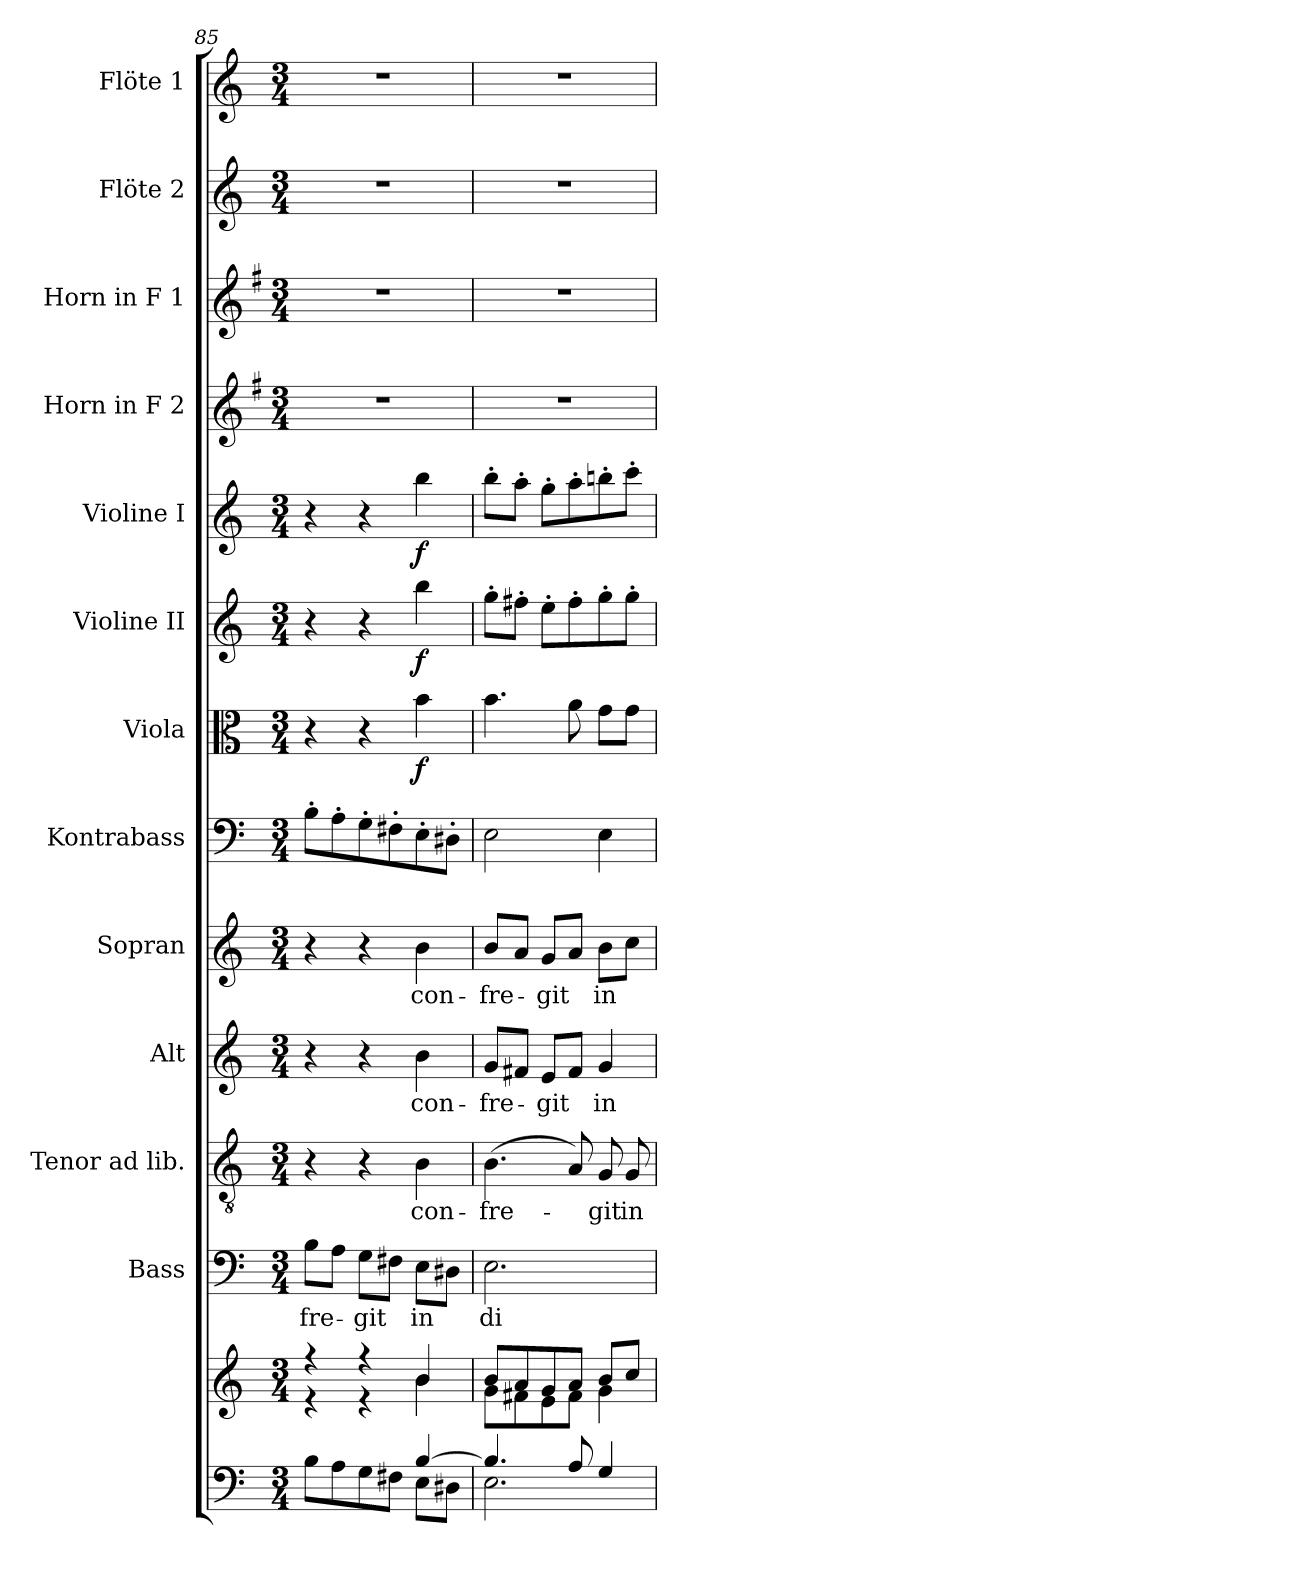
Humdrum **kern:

**kern	**kern	**kern	**text	**kern	**text	**kern	**text	**kern	**text	**kern	**kern	**dynam	**kern	**dynam	**kern	**dynam	**kern	**kern	**kern	**kern
*part13	*part13	*part12	*part12	*part11	*part11	*part10	*part10	*part9	*part9	*part8	*part7	*part7	*part6	*part6	*part5	*part5	*part4	*part3	*part2	*part1
*staff14	*staff13	*staff12	*staff12	*staff11	*staff11	*staff10	*staff10	*staff9	*staff9	*staff8	*staff7	*staff7	*staff6	*staff6	*staff5	*staff5	*staff4	*staff3	*staff2	*staff1
*	*	*I"Bass	*	*I"Tenor ad lib.	*	*I"Alt	*	*I"Sopran	*	*I"Kontrabass	*I"Viola	*	*I"Violine II	*	*I"Violine I	*	*I"Horn in F 2	*I"Horn in F 1	*I"Flöte 2	*I"Flöte 1
*	*	*I'B.	*	*I'T.	*	*I'A.	*	*I'S.	*	*I'Kb.	*I'Vla.	*	*I'Vl. II	*	*I'Vl. I	*	*	*	*I'Fl. 2	*I'Fl. 1
*clefF4	*clefG2	*clefF4	*	*clefGv2	*	*clefG2	*	*clefG2	*	*clefF4	*clefC3	*	*clefG2	*	*clefG2	*	*clefG2	*clefG2	*clefG2	*clefG2
*	*	*	*	*	*	*	*	*	*	*ITrd7c12	*	*	*	*	*	*	*ITrd4c7	*ITrd4c7	*	*
*k[]	*k[]	*k[]	*	*k[]	*	*k[]	*	*k[]	*	*k[]	*k[]	*	*k[]	*	*k[]	*	*k[]	*k[]	*k[]	*k[]
*C:	*C:	*C:	*	*C:	*	*C:	*	*C:	*	*C:	*C:	*	*C:	*	*C:	*	*C:	*C:	*C:	*C:
*M3/4	*M3/4	*M3/4	*	*M3/4	*	*M3/4	*	*M3/4	*	*M3/4	*M3/4	*	*M3/4	*	*M3/4	*	*M3/4	*M3/4	*M3/4	*M3/4
=85	=85	=85	=85	=85	=85	=85	=85	=85	=85	=85	=85	=85	=85	=85	=85	=85	=85	=85	=85	=85
*^	*^	*	*	*	*	*	*	*	*	*	*	*	*	*	*	*	*	*	*	*
!	!	!	!	!	!LO:LY:b	!	!	!	!	!	!	!	!	!	!	!	!	!	!	!	!	!
2ryy	8B\L	4r	4r	8B\L	-fre-	4r	.	4r	.	4r	.	8BB'>\L	4r	.	4r	.	4r	.	2.r	2.r	2.r	2.r
.	8A\	.	.	8A\J	.	.	.	.	.	.	.	8AA'>\	.	.	.	.	.	.	.	.	.	.
!	!	!	!	!	!LO:LY:b	!	!	!	!	!	!	!	!	!	!	!	!	!	!	!	!	!
.	8G\	4r	4r	8G\L	-git	4r	.	4r	.	4r	.	8GG'>\	4r	.	4r	.	4r	.	.	.	.	.
.	8F#X\J	.	.	8F#X\J	.	.	.	.	.	.	.	8FF#X'>\	.	.	.	.	.	.	.	.	.	.
!	!	!	!	!	!LO:LY:b	!	!LO:LY:b	!	!LO:LY:b	!	!LO:LY:b	!	!	!LO:DY:b	!	!LO:DY:b	!	!LO:DY:b	!	!	!	!
[>4B/	8E\L	4b/	4b\	8E\L	in	4B\	con-	4b\	con-	4b\	con-	8EE'>\	4b\	f	4bb\	f	4bb\	f	.	.	.	.
.	8D#X\J	.	.	8D#X\J	.	.	.	.	.	.	.	8DD#X'>\J	.	.	.	.	.	.	.	.	.	.
=86	=86	=86	=86	=86	=86	=86	=86	=86	=86	=86	=86	=86	=86	=86	=86	=86	=86	=86	=86	=86	=86	=86
!	!	!	!	!	!LO:LY:b	!	!LO:LY:b	!	!LO:LY:b	!	!LO:LY:b	!	!	!	!	!	!	!	!	!	!	!
4.B/]	2.E\	8b/L	8g\L	2.E\	di-	(>4.B\	-fre-	8g/L	-fre-	8b/L	-fre-	2EE\	4.b\	.	8gg'>\L	.	8bb'>\L	.	2.r	2.r	2.r	2.r
.	.	8a/	8f#X\	.	.	.	.	8f#X/J	.	8a/J	.	.	.	.	8ff#X'>\J	.	8aa'>\J	.	.	.	.	.
!	!	!	!	!	!	!	!	!	!LO:LY:b	!	!LO:LY:b	!	!	!	!	!	!	!	!	!	!	!
.	.	8g/	8e\	.	.	.	.	8e/L	-git	8g/L	-git	.	.	.	8ee'>\L	.	8gg'>\L	.	.	.	.	.
8A/	.	8a/J	8f#\J	.	.	8A/)	.	8f#/J	.	8a/J	.	.	8a\	.	8ff#'>\	.	8aa'>\	.	.	.	.	.
!	!	!	!	!	!	!	!LO:LY:b	!	!LO:LY:b	!	!LO:LY:b	!	!	!	!	!	!	!	!	!	!	!
4G/	.	8b/L	4g\	.	.	8G/	-git	4g/	in	8b\L	in	4EE\	8g\L	.	8gg'>\	.	8bbn'>\	.	.	.	.	.
!	!	!	!	!	!	!	!LO:LY:b	!	!	!	!	!	!	!	!	!	!	!	!	!	!	!
.	.	8cc/J	.	.	.	8G/	in	.	.	8cc\J	.	.	8g\J	.	8gg'>\J	.	8ccc'>\J	.	.	.	.	.
*v	*v	*	*	*	*	*	*	*	*	*	*	*	*	*	*	*	*	*	*	*	*	*
*	*v	*v	*	*	*	*	*	*	*	*	*	*	*	*	*	*	*	*	*	*	*
=	=	=	=	=	=	=	=	=	=	=	=	=	=	=	=	=	=	=	=	=
*-	*-	*-	*-	*-	*-	*-	*-	*-	*-	*-	*-	*-	*-	*-	*-	*-	*-	*-	*-	*-
